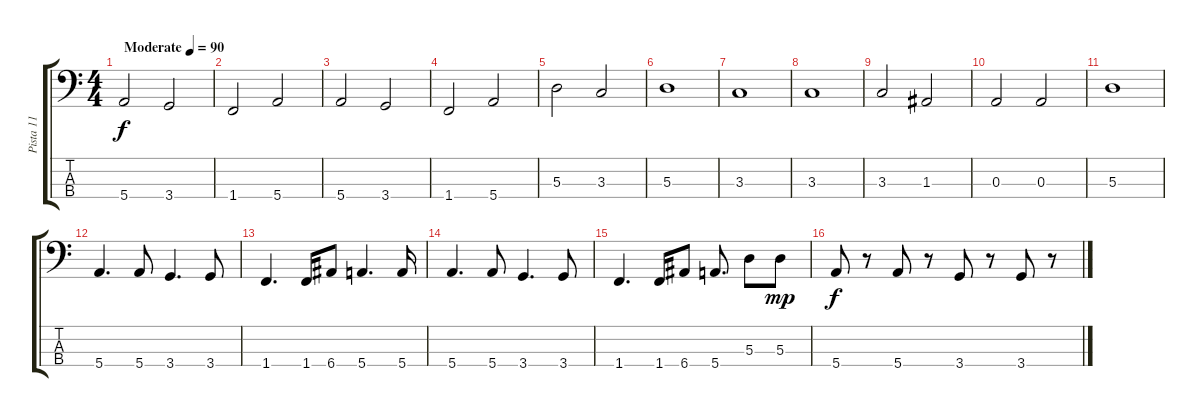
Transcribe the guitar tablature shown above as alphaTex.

\track ("Pista 11" "Pista 11") {instrument electricbassfinger}
\staff {score tabs}
\tuning (G2 D2 A1 E1) {hide}
\ts (4 4)
\tempo (90 "Moderate")
\clef f4
\ks c
5.4.2{dy f instrument electricbassfinger} 3.4.2 |
1.4.2 5.4.2 |
5.4.2 3.4.2 |
1.4.2 5.4.2 |
5.3.2 3.3.2 |
5.3.1 |
3.3.1 |
3.3.1 |
3.3.2 1.3.2 |
0.3.2 0.3.2 |
5.3.1 |
5.4.4{d} 5.4.8 3.4.4{d} 3.4.8 |
1.4.4{d} 1.4.16 6.4.8 5.4.4{d} 5.4.16 |
5.4.4{d} 5.4.8 3.4.4{d} 3.4.8 |
1.4.4{d} 1.4.16 6.4.8 5.4.8{d} 5.3.8 5.3.8{dy mp} |
5.4.8{dy f} r.8 5.4.8 r.8 3.4.8 r.8 3.4.8 r.8
